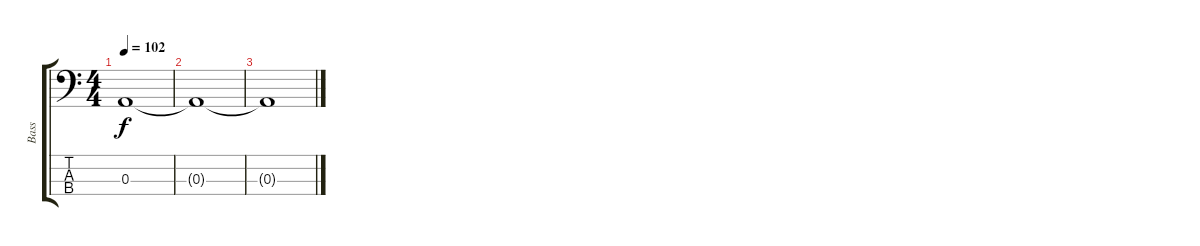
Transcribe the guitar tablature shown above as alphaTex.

\track ("Bass" "Bass") {instrument electricbassfinger}
\staff {score tabs}
\tuning (G2 D2 A1 E1) {hide}
\ts (4 4)
\tempo 102
\clef f4
\ks c
0.3.1{dy f} |
0.3{t}.1 |
0.3{t}.1
